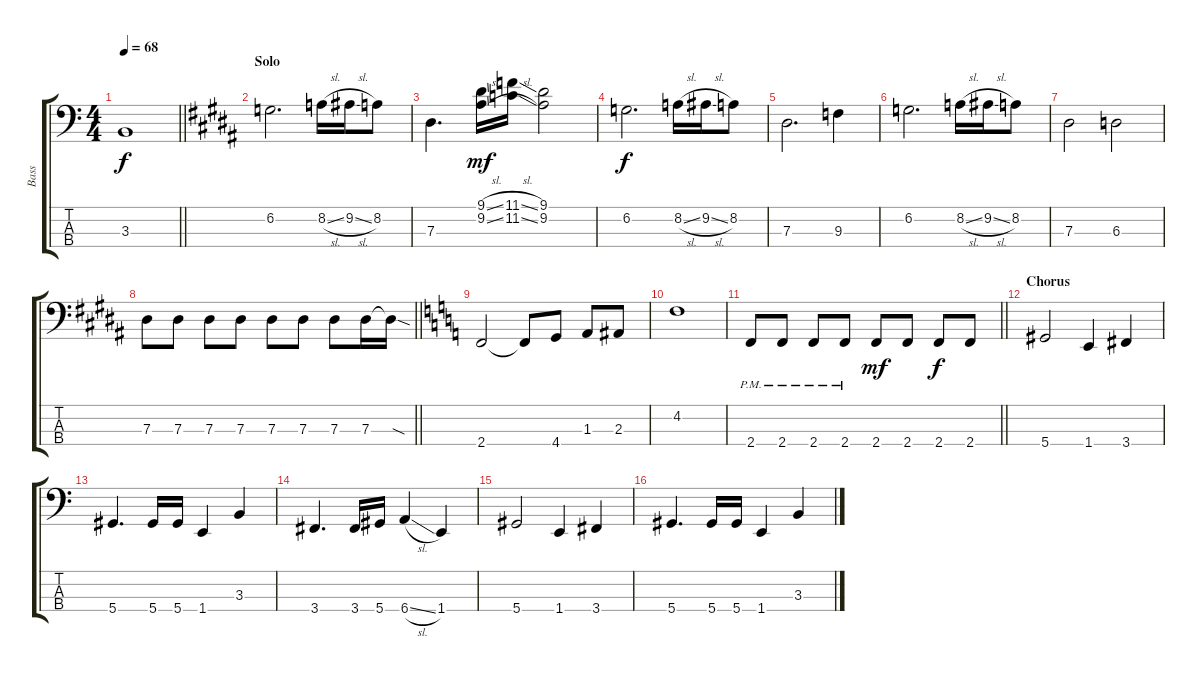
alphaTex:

\track ("Bass" "Bass") {instrument electricbassfinger}
\staff {score tabs}
\tuning (Gb2 Db2 Ab1 Eb1) {hide}
\ts (4 4)
\tempo 68
\clef f4
\barLineRight lightlight
\ks aminor
3.3{t}.1{dy f} |
\section ("" "Solo")
\ks g#minor
6.2.2{d} 8.2{sl}.16 9.2{sl}.16 8.2.8 |
7.3.4{d} (9.1{sl} 9.2{sl}).16{dy mf} (11.1{sl} 11.2{sl}).16 (9.1 9.2).2 |
6.2.2{d dy f} 8.2{sl}.16 9.2{sl}.16 8.2.8 |
7.3.2{d} 9.3.4 |
6.2.2{d} 8.2{sl}.16 9.2{sl}.16 8.2.8 |
7.3.2 6.3.2 |
\barLineRight lightlight
7.3.8 7.3.8 7.3.8 7.3.8 7.3.8 7.3.8 7.3.8 7.3.16 7.3{sod t}.16 |
\ks aminor
2.4.2 2.4{t}.8 4.4.8 1.3.8 2.3.8 |
4.2.1 |
\barLineRight lightlight
2.4{pm}.8 2.4{pm}.8 2.4{pm}.8 2.4{pm}.8 2.4.8{dy mf} 2.4.8 2.4.8{dy f} 2.4.8 |
\section ("" "Chorus")
5.4.2 1.4.4 3.4.4 |
5.4.4{d} 5.4.16 5.4.16 1.4.4 3.3.4 |
3.4.4{d} 3.4.16 5.4.16 6.4{sl}.4 1.4.4 |
5.4.2 1.4.4 3.4.4 |
5.4.4{d} 5.4.16 5.4.16 1.4.4 3.3.4
